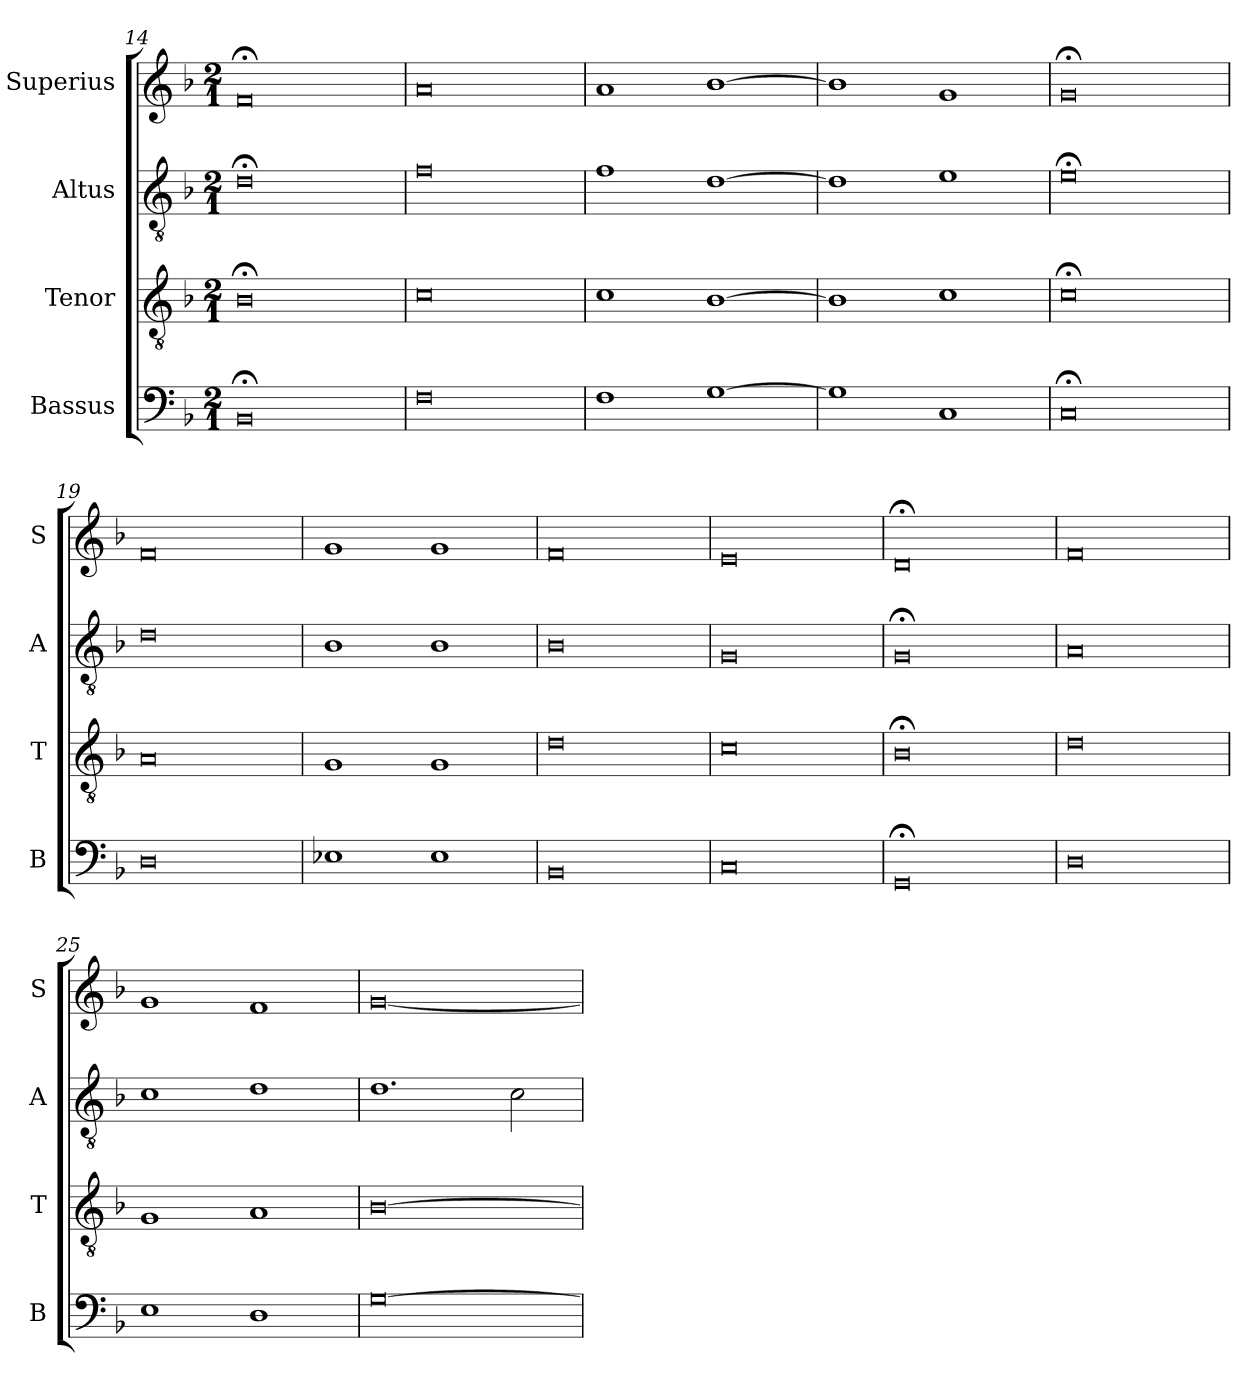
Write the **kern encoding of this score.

**kern	**kern	**kern	**kern
*part4	*part3	*part2	*part1
*staff4	*staff3	*staff2	*staff1
*I"Bassus	*I"Tenor	*I"Altus	*I"Superius
*I'B	*I'T	*I'A	*I'S
*clefF4	*clefGv2	*clefGv2	*clefG2
*k[b-]	*k[b-]	*k[b-]	*k[b-]
*M2/1	*M2/1	*M2/1	*M2/1
=14	=14	=14	=14
0BB-;<	0B-;<	0d;<	0f;<
=15	=15	=15	=15
0F	0c	0f	0a
=16	=16	=16	=16
1F	1c	1f	1a
[1G	[1B-	[1d	[1b-
=17	=17	=17	=17
1G]	1B-]	1d]	1b-]
1C	1c	1e	1g
=18	=18	=18	=18
0C;<	0c;<	0e;<	0g;<
=19	=19	=19	=19
0D	0A	0d	0f
=20	=20	=20	=20
1E-X	1G	1B-	1g
1E-	1G	1B-	1g
=21	=21	=21	=21
0BB-	0d	0B-	0f
=22	=22	=22	=22
0C	0c	0G	0e
=23	=23	=23	=23
0GG;<	0B-;<	0G;<	0d;<
=24	=24	=24	=24
0D	0d	0A	0f
=25	=25	=25	=25
1E	1G	1c	1g
1D	1A	1d	1f
=26	=26	=26	=26
[0G	[0B-	1.d	[0g
.	.	2c\	.
=	=	=	=
*-	*-	*-	*-
